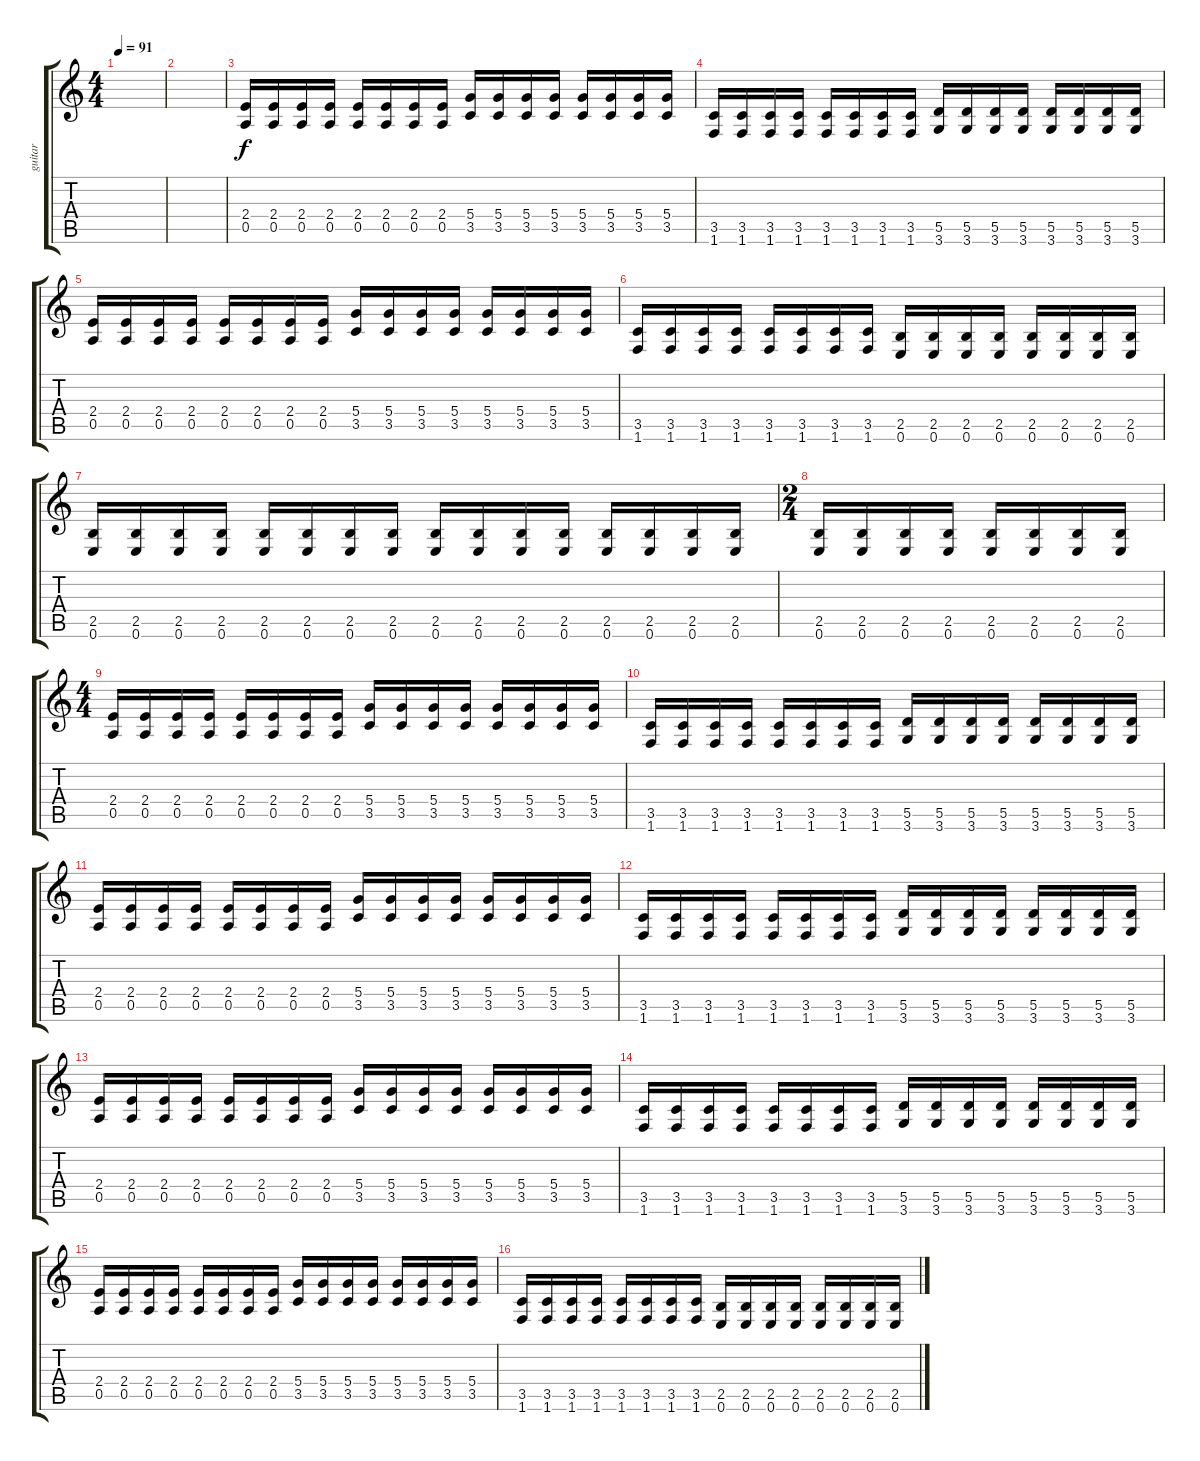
\track ("guitar" "guitar") {instrument overdrivenguitar}
\staff {score tabs}
\tuning (E4 B3 G3 D3 A2 E2) {hide}
\ts (4 4)
\tempo 91
\clef g2
\ks c
|
|
(2.4 0.5).16 (2.4 0.5).16 (2.4 0.5).16 (2.4 0.5).16 (2.4 0.5).16 (2.4 0.5).16 (2.4 0.5).16 (2.4 0.5).16 (5.4 3.5).16 (5.4 3.5).16 (5.4 3.5).16 (5.4 3.5).16 (5.4 3.5).16 (5.4 3.5).16 (5.4 3.5).16 (5.4 3.5).16 |
(3.5 1.6).16 (3.5 1.6).16 (3.5 1.6).16 (3.5 1.6).16 (3.5 1.6).16 (3.5 1.6).16 (3.5 1.6).16 (3.5 1.6).16 (5.5 3.6).16 (5.5 3.6).16 (5.5 3.6).16 (5.5 3.6).16 (5.5 3.6).16 (5.5 3.6).16 (5.5 3.6).16 (5.5 3.6).16 |
(2.4 0.5).16 (2.4 0.5).16 (2.4 0.5).16 (2.4 0.5).16 (2.4 0.5).16 (2.4 0.5).16 (2.4 0.5).16 (2.4 0.5).16 (5.4 3.5).16 (5.4 3.5).16 (5.4 3.5).16 (5.4 3.5).16 (5.4 3.5).16 (5.4 3.5).16 (5.4 3.5).16 (5.4 3.5).16 |
(3.5 1.6).16 (3.5 1.6).16 (3.5 1.6).16 (3.5 1.6).16 (3.5 1.6).16 (3.5 1.6).16 (3.5 1.6).16 (3.5 1.6).16 (2.5 0.6).16 (2.5 0.6).16 (2.5 0.6).16 (2.5 0.6).16 (2.5 0.6).16 (2.5 0.6).16 (2.5 0.6).16 (2.5 0.6).16 |
(2.5 0.6).16 (2.5 0.6).16 (2.5 0.6).16 (2.5 0.6).16 (2.5 0.6).16 (2.5 0.6).16 (2.5 0.6).16 (2.5 0.6).16 (2.5 0.6).16 (2.5 0.6).16 (2.5 0.6).16 (2.5 0.6).16 (2.5 0.6).16 (2.5 0.6).16 (2.5 0.6).16 (2.5 0.6).16 |
\ts (2 4)
(2.5 0.6).16 (2.5 0.6).16 (2.5 0.6).16 (2.5 0.6).16 (2.5 0.6).16 (2.5 0.6).16 (2.5 0.6).16 (2.5 0.6).16 |
\ts (4 4)
(2.4 0.5).16 (2.4 0.5).16 (2.4 0.5).16 (2.4 0.5).16 (2.4 0.5).16 (2.4 0.5).16 (2.4 0.5).16 (2.4 0.5).16 (5.4 3.5).16 (5.4 3.5).16 (5.4 3.5).16 (5.4 3.5).16 (5.4 3.5).16 (5.4 3.5).16 (5.4 3.5).16 (5.4 3.5).16 |
(3.5 1.6).16 (3.5 1.6).16 (3.5 1.6).16 (3.5 1.6).16 (3.5 1.6).16 (3.5 1.6).16 (3.5 1.6).16 (3.5 1.6).16 (5.5 3.6).16 (5.5 3.6).16 (5.5 3.6).16 (5.5 3.6).16 (5.5 3.6).16 (5.5 3.6).16 (5.5 3.6).16 (5.5 3.6).16 |
(2.4 0.5).16 (2.4 0.5).16 (2.4 0.5).16 (2.4 0.5).16 (2.4 0.5).16 (2.4 0.5).16 (2.4 0.5).16 (2.4 0.5).16 (5.4 3.5).16 (5.4 3.5).16 (5.4 3.5).16 (5.4 3.5).16 (5.4 3.5).16 (5.4 3.5).16 (5.4 3.5).16 (5.4 3.5).16 |
(3.5 1.6).16 (3.5 1.6).16 (3.5 1.6).16 (3.5 1.6).16 (3.5 1.6).16 (3.5 1.6).16 (3.5 1.6).16 (3.5 1.6).16 (5.5 3.6).16 (5.5 3.6).16 (5.5 3.6).16 (5.5 3.6).16 (5.5 3.6).16 (5.5 3.6).16 (5.5 3.6).16 (5.5 3.6).16 |
(2.4 0.5).16 (2.4 0.5).16 (2.4 0.5).16 (2.4 0.5).16 (2.4 0.5).16 (2.4 0.5).16 (2.4 0.5).16 (2.4 0.5).16 (5.4 3.5).16 (5.4 3.5).16 (5.4 3.5).16 (5.4 3.5).16 (5.4 3.5).16 (5.4 3.5).16 (5.4 3.5).16 (5.4 3.5).16 |
(3.5 1.6).16 (3.5 1.6).16 (3.5 1.6).16 (3.5 1.6).16 (3.5 1.6).16 (3.5 1.6).16 (3.5 1.6).16 (3.5 1.6).16 (5.5 3.6).16 (5.5 3.6).16 (5.5 3.6).16 (5.5 3.6).16 (5.5 3.6).16 (5.5 3.6).16 (5.5 3.6).16 (5.5 3.6).16 |
(2.4 0.5).16 (2.4 0.5).16 (2.4 0.5).16 (2.4 0.5).16 (2.4 0.5).16 (2.4 0.5).16 (2.4 0.5).16 (2.4 0.5).16 (5.4 3.5).16 (5.4 3.5).16 (5.4 3.5).16 (5.4 3.5).16 (5.4 3.5).16 (5.4 3.5).16 (5.4 3.5).16 (5.4 3.5).16 |
(3.5 1.6).16 (3.5 1.6).16 (3.5 1.6).16 (3.5 1.6).16 (3.5 1.6).16 (3.5 1.6).16 (3.5 1.6).16 (3.5 1.6).16 (2.5 0.6).16 (2.5 0.6).16 (2.5 0.6).16 (2.5 0.6).16 (2.5 0.6).16 (2.5 0.6).16 (2.5 0.6).16 (2.5 0.6).16
